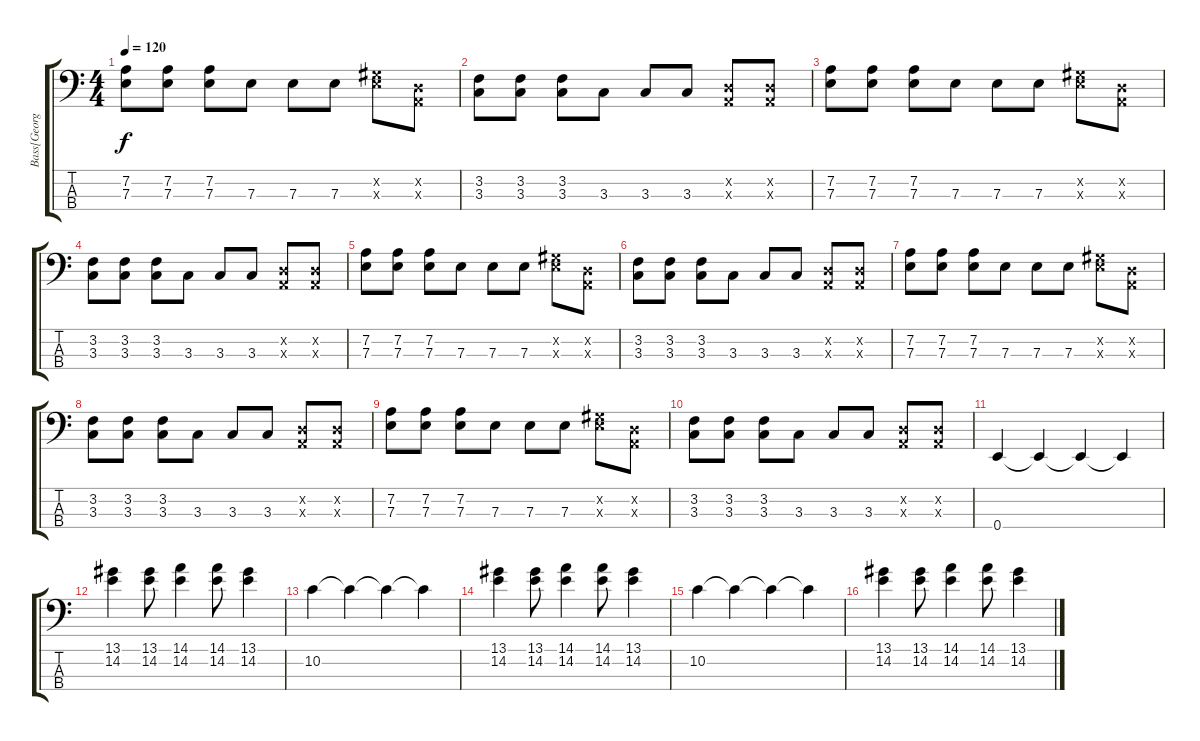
\track ("Bass[Georg Listing]" "Bass[Georg") {instrument electricbasspick}
\staff {score tabs}
\tuning (G2 D2 A1 E1) {hide}
\ts (4 4)
\tempo 120
\clef f4
\ks c
(7.2 7.3).8{dy f} (7.2 7.3).8 (7.2 7.3).8 7.3.8 7.3.8 7.3.8 (6.2{x} 7.3{x}).8 (0.2{x} 0.3{x}).8 |
(3.2 3.3).8 (3.2 3.3).8 (3.2 3.3).8 3.3.8 3.3.8 3.3.8 (0.2{x} 0.3{x}).8 (0.2{x} 0.3{x}).8 |
(7.2 7.3).8 (7.2 7.3).8 (7.2 7.3).8 7.3.8 7.3.8 7.3.8 (6.2{x} 7.3{x}).8 (0.2{x} 0.3{x}).8 |
(3.2 3.3).8 (3.2 3.3).8 (3.2 3.3).8 3.3.8 3.3.8 3.3.8 (0.2{x} 0.3{x}).8 (0.2{x} 0.3{x}).8 |
(7.2 7.3).8 (7.2 7.3).8 (7.2 7.3).8 7.3.8 7.3.8 7.3.8 (6.2{x} 7.3{x}).8 (0.2{x} 0.3{x}).8 |
(3.2 3.3).8 (3.2 3.3).8 (3.2 3.3).8 3.3.8 3.3.8 3.3.8 (0.2{x} 0.3{x}).8 (0.2{x} 0.3{x}).8 |
(7.2 7.3).8 (7.2 7.3).8 (7.2 7.3).8 7.3.8 7.3.8 7.3.8 (6.2{x} 7.3{x}).8 (0.2{x} 0.3{x}).8 |
(3.2 3.3).8 (3.2 3.3).8 (3.2 3.3).8 3.3.8 3.3.8 3.3.8 (0.2{x} 0.3{x}).8 (0.2{x} 0.3{x}).8 |
(7.2 7.3).8 (7.2 7.3).8 (7.2 7.3).8 7.3.8 7.3.8 7.3.8 (6.2{x} 7.3{x}).8 (0.2{x} 0.3{x}).8 |
(3.2 3.3).8 (3.2 3.3).8 (3.2 3.3).8 3.3.8 3.3.8 3.3.8 (0.2{x} 0.3{x}).8 (0.2{x} 0.3{x}).8 |
0.4.4 0.4{t}.4 0.4{t}.4 0.4{t}.4 |
(13.1 14.2).4 (13.1 14.2).8 (14.1 14.2).4 (14.1 14.2).8 (13.1 14.2).4 |
10.2.4 10.2{t}.4 10.2{t}.4 10.2{t}.4 |
(13.1 14.2).4 (13.1 14.2).8 (14.1 14.2).4 (14.1 14.2).8 (13.1 14.2).4 |
10.2.4 10.2{t}.4 10.2{t}.4 10.2{t}.4 |
(13.1 14.2).4 (13.1 14.2).8 (14.1 14.2).4 (14.1 14.2).8 (13.1 14.2).4
